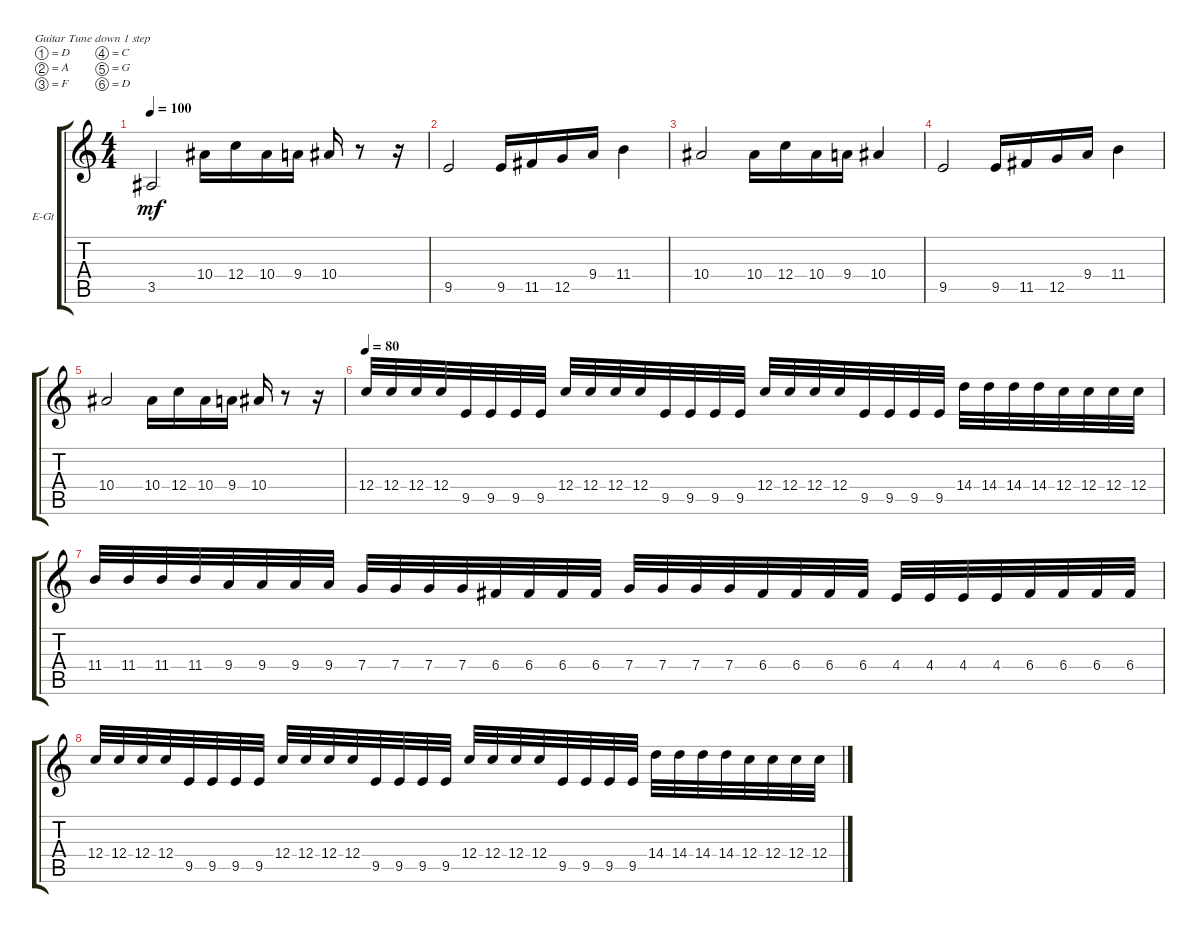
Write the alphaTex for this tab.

\defaultSystemsLayout 4
\bracketExtendMode groupsimilarinstruments
\firstSystemTrackNameOrientation horizontal
\otherSystemsTrackNameOrientation horizontal
\track ("Lead Guitar" "E-Gt") {instrument overdrivenguitar}
\staff {score tabs}
\tuning (D4 A3 F3 C3 G2 D2)
\ts (4 4)
\tempo 100
\clef g2
\ks c
3.5.2{dy mf} 10.4.16 12.4.16 10.4.16 9.4.16 10.4.16 r.8 r.16 |
9.5.2 9.5.16 11.5.16 12.5.16 9.4.16 11.4.4 |
10.4.2 10.4.16 12.4.16 10.4.16 9.4.16 10.4.4 |
9.5.2 9.5.16 11.5.16 12.5.16 9.4.16 11.4.4 |
10.4.2 10.4.16 12.4.16 10.4.16 9.4.16 10.4.16 r.8 r.16 |
\tempo 80
12.4.32 12.4.32 12.4.32 12.4.32 9.5.32 9.5.32 9.5.32 9.5.32 12.4.32 12.4.32 12.4.32 12.4.32 9.5.32 9.5.32 9.5.32 9.5.32 12.4.32 12.4.32 12.4.32 12.4.32 9.5.32 9.5.32 9.5.32 9.5.32 14.4.32 14.4.32 14.4.32 14.4.32 12.4.32 12.4.32 12.4.32 12.4.32 |
11.4.32 11.4.32 11.4.32 11.4.32 9.4.32 9.4.32 9.4.32 9.4.32 7.4.32 7.4.32 7.4.32 7.4.32 6.4.32 6.4.32 6.4.32 6.4.32 7.4.32 7.4.32 7.4.32 7.4.32 6.4.32 6.4.32 6.4.32 6.4.32 4.4.32 4.4.32 4.4.32 4.4.32 6.4.32 6.4.32 6.4.32 6.4.32 |
12.4.32 12.4.32 12.4.32 12.4.32 9.5.32 9.5.32 9.5.32 9.5.32 12.4.32 12.4.32 12.4.32 12.4.32 9.5.32 9.5.32 9.5.32 9.5.32 12.4.32 12.4.32 12.4.32 12.4.32 9.5.32 9.5.32 9.5.32 9.5.32 14.4.32 14.4.32 14.4.32 14.4.32 12.4.32 12.4.32 12.4.32 12.4.32
